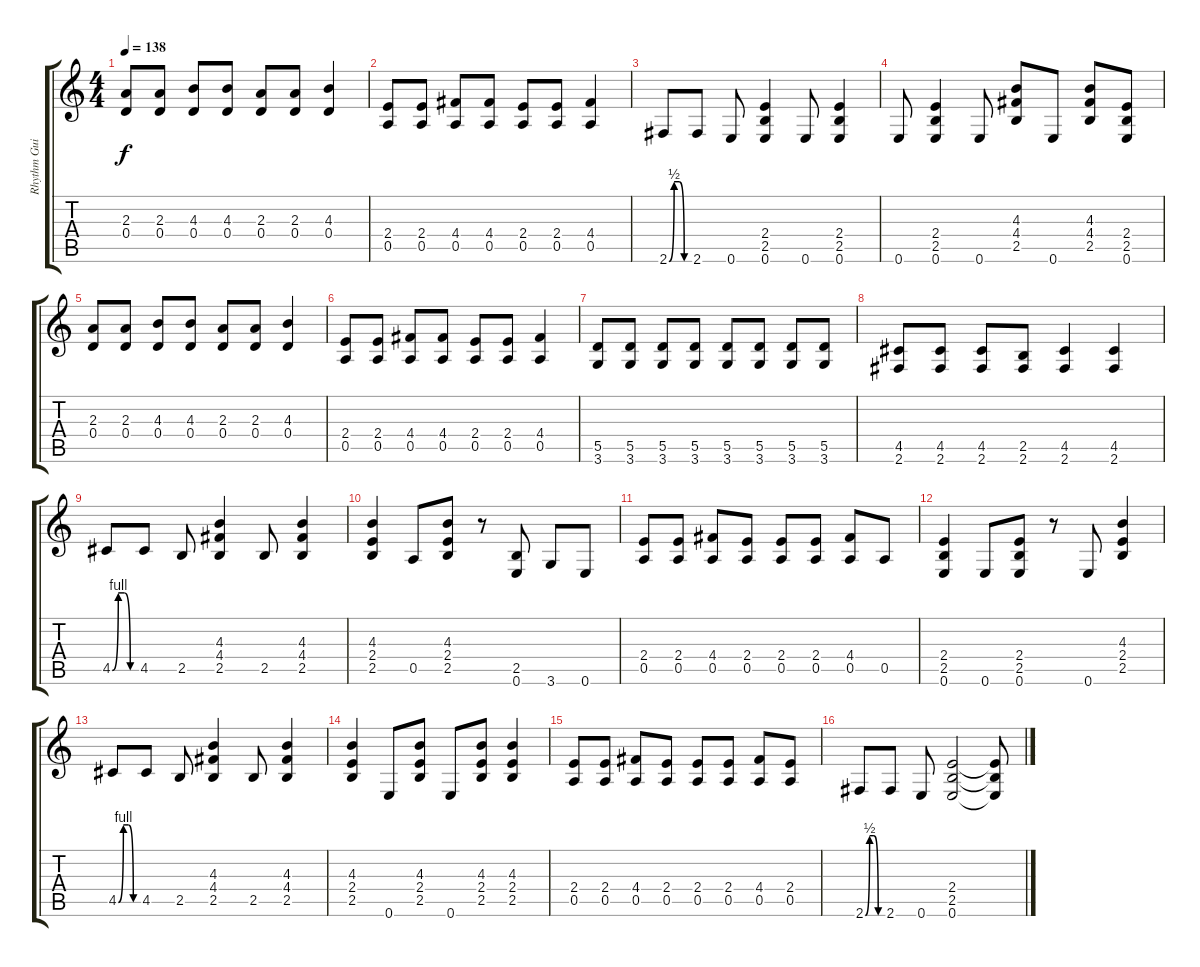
\track ("Rhythm Guitar II" "Rhythm Gui") {instrument distortionguitar}
\staff {score tabs}
\tuning (E4 B3 G3 D3 A2 E2) {hide}
\ts (4 4)
\tempo 138
\clef g2
\ks c
(2.3 0.4).8{dy f} (2.3 0.4).8 (4.3 0.4).8 (4.3 0.4).8 (2.3 0.4).8 (2.3 0.4).8 (4.3 0.4).4 |
(2.4 0.5).8 (2.4 0.5).8 (4.4 0.5).8 (4.4 0.5).8 (2.4 0.5).8 (2.4 0.5).8 (4.4 0.5).4 |
2.6{be (custom 0 0 15 2 30 2 45 0 60 0)}.8 2.6.8 0.6.8 (2.4 2.5 0.6).4 0.6.8 (2.4 2.5 0.6).4 |
0.6.8 (2.4 2.5 0.6).4 0.6.8 (4.3 4.4 2.5).8 0.6.8 (4.3 4.4 2.5).8 (2.4 2.5 0.6).8 |
(2.3 0.4).8 (2.3 0.4).8 (4.3 0.4).8 (4.3 0.4).8 (2.3 0.4).8 (2.3 0.4).8 (4.3 0.4).4 |
(2.4 0.5).8 (2.4 0.5).8 (4.4 0.5).8 (4.4 0.5).8 (2.4 0.5).8 (2.4 0.5).8 (4.4 0.5).4 |
(5.5 3.6).8 (5.5 3.6).8 (5.5 3.6).8 (5.5 3.6).8 (5.5 3.6).8 (5.5 3.6).8 (5.5 3.6).8 (5.5 3.6).8 |
(4.5 2.6).8 (4.5 2.6).8 (4.5 2.6).8 (2.5 2.6).8 (4.5 2.6).4 (4.5 2.6).4 |
4.5{be (custom 0 0 15 4 30 4 45 0 60 0)}.8 4.5.8 2.5.8 (4.3 4.4 2.5).4 2.5.8 (4.3 4.4 2.5).4 |
(4.3 2.4 2.5).4 0.5.8 (4.3 2.4 2.5).8 r.8 (2.5 0.6).8 3.6.8 0.6.8 |
(2.4 0.5).8 (2.4 0.5).8 (4.4 0.5).8 (2.4 0.5).8 (2.4 0.5).8 (2.4 0.5).8 (4.4 0.5).8 0.5.8 |
(2.4 2.5 0.6).4 0.6.8 (2.4 2.5 0.6).8 r.8 0.6.8 (4.3 2.4 2.5).4 |
4.5{be (custom 0 0 15 4 30 4 45 0 60 0)}.8 4.5.8 2.5.8 (4.3 4.4 2.5).4 2.5.8 (4.3 4.4 2.5).4 |
(4.3 2.4 2.5).4 0.6.8 (4.3 2.4 2.5).8 0.6.8 (4.3 2.4 2.5).8 (4.3 2.4 2.5).4 |
(2.4 0.5).8 (2.4 0.5).8 (4.4 0.5).8 (2.4 0.5).8 (2.4 0.5).8 (2.4 0.5).8 (4.4 0.5).8 (2.4 0.5).8 |
2.6{be (custom 0 0 15 2 30 2 45 0 60 0)}.8 2.6.8 0.6.8 (2.4 2.5 0.6).2 (2.4{t} 2.5{t} 0.6{t}).8
